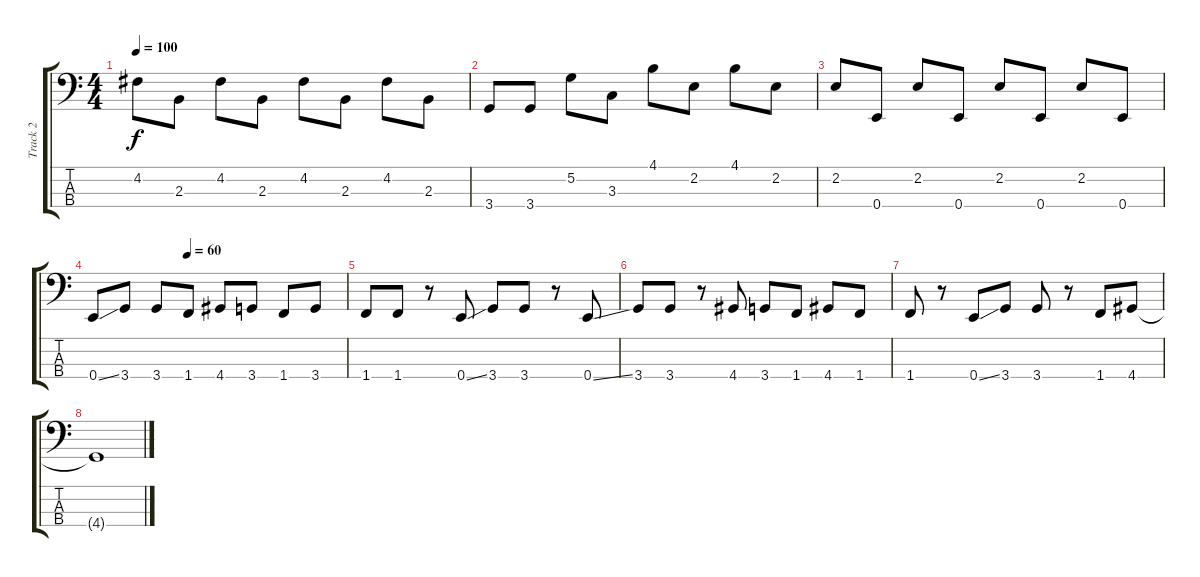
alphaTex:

\track ("Track 2" "Track 2") {instrument electricbasspick}
\staff {score tabs}
\tuning (G2 D2 A1 E1) {hide}
\ts (4 4)
\tempo 100
\clef f4
\ks c
4.2.8{dy f} 2.3.8 4.2.8 2.3.8 4.2.8 2.3.8 4.2.8 2.3.8 |
3.4.8 3.4.8 5.2.8 3.3.8 4.1.8 2.2.8 4.1.8 2.2.8 |
2.2.8 0.4.8 2.2.8 0.4.8 2.2.8 0.4.8 2.2.8 0.4.8 |
\tempo (60 0.375)
0.4{ss}.8{volume 4} 3.4.8 3.4.8 1.4.8 4.4.8 3.4.8 1.4.8 3.4.8 |
1.4.8 1.4.8 r.8 0.4{ss}.8 3.4.8 3.4.8 r.8 0.4{ss}.8 |
3.4.8 3.4.8 r.8 4.4.8 3.4.8 1.4.8 4.4.8 1.4.8 |
1.4.8 r.8 0.4{ss}.8 3.4.8 3.4.8 r.8 1.4.8 4.4.8 |
4.4{t}.1
